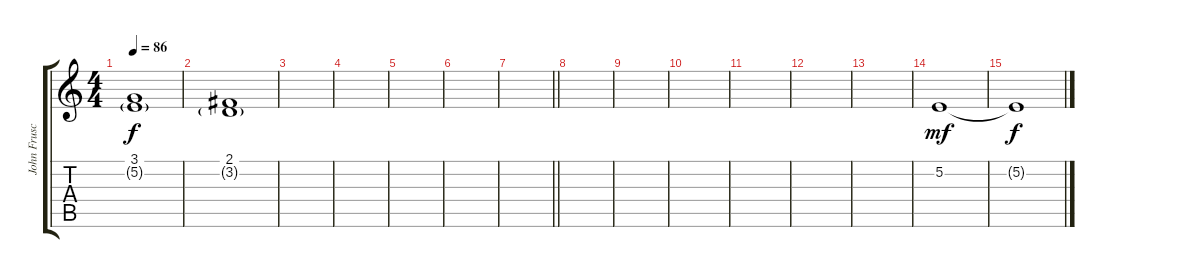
\track ("John Frusciante (Vocals)" "John Frusc") {instrument altosax}
\staff {score tabs}
\tuning (E4 B3 G3 D3 A2 E2) {hide}
\ts (4 4)
\tempo 86
\clef g2
\ks c
(3.1 5.2{g}).1{dy f} |
(2.1 3.2{g}).1 |
|
|
|
|
\barLineRight lightlight
|
|
|
|
|
|
|
5.2.1{dy mf volume 13 balance 8} |
5.2{t}.1{dy f}
